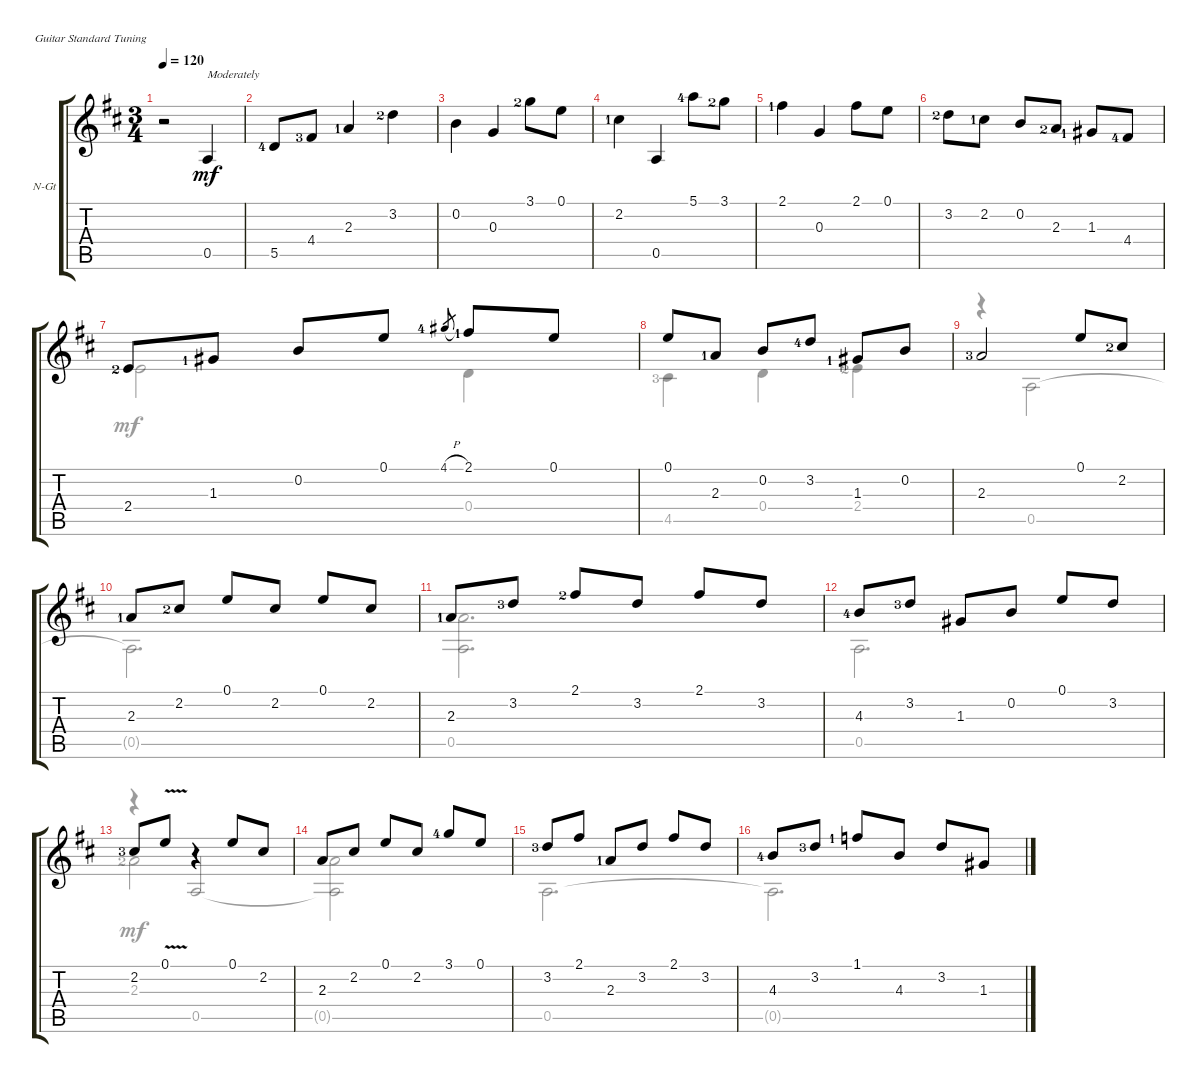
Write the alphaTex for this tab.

\defaultSystemsLayout 4
\bracketExtendMode groupsimilarinstruments
\firstSystemTrackNameOrientation horizontal
\otherSystemsTrackNameOrientation horizontal
\track ("Nylon Guitar" "N-Gt") {instrument acousticguitarsteel}
\staff {score tabs}
\tuning (E4 B3 G3 D3 A2 E2)
\voice
\ts (3 4)
\tempo 120
\clef g2
\ks d
r.2{dy mf instrument acousticguitarsteel} 0.5.4{txt "Moderately"} |
5.5{lf 5}.8 4.4{lf 4}.8 2.3{lf 2}.4 3.2{lf 3}.4 |
0.2.4 0.3.4 3.1{lf 3}.8 0.1.8 |
2.2{lf 2}.4 0.5.4 5.1{lf 5}.8 3.1{lf 3}.8 |
2.1{lf 2}.4 0.3.4 2.1.8 0.1.8 |
3.2{lf 3}.8 2.2{lf 2}.8 0.2.8 2.3{lf 3}.8 1.3{lf 2}.8 4.4{lf 5}.8 |
2.4{lf 3}.8 1.3{lf 2}.8 0.2.8 0.1.8 4.1{h lf 5}.8{gr} 2.1{lf 2}.8 0.1.8 |
0.1.8 2.3{lf 2}.8 0.2.8 3.2{lf 5}.8 1.3{lf 2}.8 0.2.8 |
2.3{lf 4}.2 0.1.8 2.2{lf 3}.8 |
2.3{lf 2}.8 2.2{lf 3}.8 0.1.8 2.2.8 0.1.8 2.2.8 |
2.3{lf 2}.8 3.2{lf 4}.8 2.1{lf 3}.8 3.2.8 2.1.8 3.2.8 |
4.3{lf 5}.8 3.2{lf 4}.8 1.3.8 0.2.8 0.1.8 3.2.8 |
2.2{lf 4}.8 0.1{v}.8 r.4 0.1.8 2.2.8 |
2.3.8 2.2.8 0.1.8 2.2.8 3.1{lf 5}.8 0.1.8 |
3.2{lf 4}.8 2.1.8 2.3{lf 2}.8 3.2.8 2.1.8 3.2.8 |
4.3{lf 5}.8 3.2{lf 4}.8 1.1{lf 2}.8 4.3.8 3.2.8 1.3.8
\voice
\clef g2
\ottava regular
\simile none
\ks d
|
|
|
|
|
|
2.4{lf 3}.2 0.4.4 |
4.5{lf 4}.4 0.4.4 2.4{lf 3}.4 |
r.4 0.5.2 |
0.5{t}.2{d} |
(0.5 2.3{lf 2}).2{d} |
0.5.2{d} |
r.4 0.5.2{beam invert} |
(0.5{t} 2.3).2 |
0.5.2{d} |
0.5{t}.2{d}
\voice
\clef g2
\ottava regular
\simile none
\ks d
|
|
|
|
|
|
|
|
|
|
|
|
2.3{lf 3}.2 |
|
|
